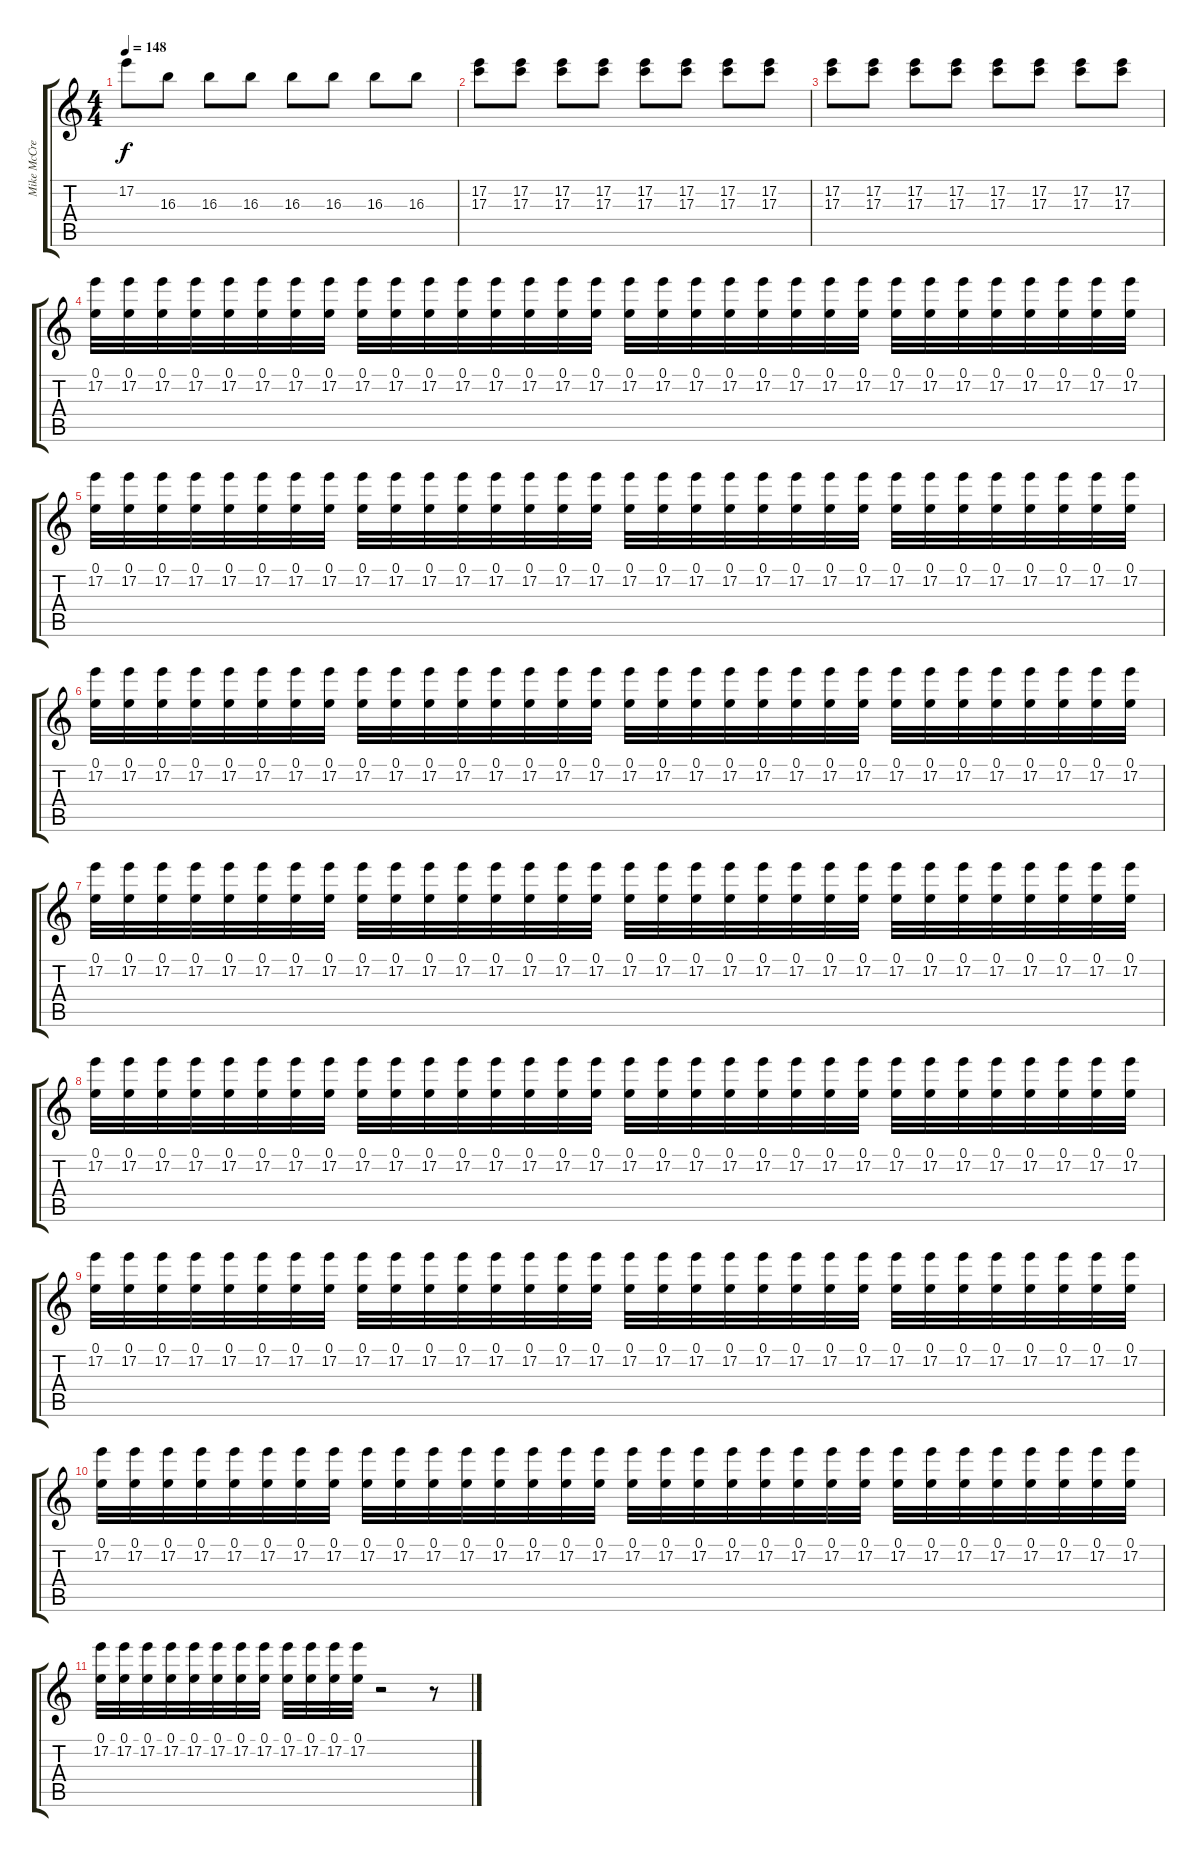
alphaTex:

\track ("Mike McCready" "Mike McCre") {instrument distortionguitar}
\staff {score tabs}
\tuning (E4 B3 G3 D3 A2 E2) {hide}
\ts (4 4)
\tempo 148
\clef g2
\ks c
17.2.8{dy f} 16.3.8 16.3.8 16.3.8 16.3.8 16.3.8 16.3.8 16.3.8 |
(17.2 17.3).8 (17.2 17.3).8 (17.2 17.3).8 (17.2 17.3).8 (17.2 17.3).8 (17.2 17.3).8 (17.2 17.3).8 (17.2 17.3).8 |
(17.2 17.3).8 (17.2 17.3).8 (17.2 17.3).8 (17.2 17.3).8 (17.2 17.3).8 (17.2 17.3).8 (17.2 17.3).8 (17.2 17.3).8 |
(0.1 17.2).32 (0.1 17.2).32 (0.1 17.2).32 (0.1 17.2).32 (0.1 17.2).32 (0.1 17.2).32 (0.1 17.2).32 (0.1 17.2).32 (0.1 17.2).32 (0.1 17.2).32 (0.1 17.2).32 (0.1 17.2).32 (0.1 17.2).32 (0.1 17.2).32 (0.1 17.2).32 (0.1 17.2).32 (0.1 17.2).32 (0.1 17.2).32 (0.1 17.2).32 (0.1 17.2).32 (0.1 17.2).32 (0.1 17.2).32 (0.1 17.2).32 (0.1 17.2).32 (0.1 17.2).32 (0.1 17.2).32 (0.1 17.2).32 (0.1 17.2).32 (0.1 17.2).32 (0.1 17.2).32 (0.1 17.2).32 (0.1 17.2).32 |
(0.1 17.2).32 (0.1 17.2).32 (0.1 17.2).32 (0.1 17.2).32 (0.1 17.2).32 (0.1 17.2).32 (0.1 17.2).32 (0.1 17.2).32 (0.1 17.2).32 (0.1 17.2).32 (0.1 17.2).32 (0.1 17.2).32 (0.1 17.2).32 (0.1 17.2).32 (0.1 17.2).32 (0.1 17.2).32 (0.1 17.2).32 (0.1 17.2).32 (0.1 17.2).32 (0.1 17.2).32 (0.1 17.2).32 (0.1 17.2).32 (0.1 17.2).32 (0.1 17.2).32 (0.1 17.2).32 (0.1 17.2).32 (0.1 17.2).32 (0.1 17.2).32 (0.1 17.2).32 (0.1 17.2).32 (0.1 17.2).32 (0.1 17.2).32 |
(0.1 17.2).32 (0.1 17.2).32 (0.1 17.2).32 (0.1 17.2).32 (0.1 17.2).32 (0.1 17.2).32 (0.1 17.2).32 (0.1 17.2).32 (0.1 17.2).32 (0.1 17.2).32 (0.1 17.2).32 (0.1 17.2).32 (0.1 17.2).32 (0.1 17.2).32 (0.1 17.2).32 (0.1 17.2).32 (0.1 17.2).32 (0.1 17.2).32 (0.1 17.2).32 (0.1 17.2).32 (0.1 17.2).32 (0.1 17.2).32 (0.1 17.2).32 (0.1 17.2).32 (0.1 17.2).32 (0.1 17.2).32 (0.1 17.2).32 (0.1 17.2).32 (0.1 17.2).32 (0.1 17.2).32 (0.1 17.2).32 (0.1 17.2).32 |
(0.1 17.2).32 (0.1 17.2).32 (0.1 17.2).32 (0.1 17.2).32 (0.1 17.2).32 (0.1 17.2).32 (0.1 17.2).32 (0.1 17.2).32 (0.1 17.2).32 (0.1 17.2).32 (0.1 17.2).32 (0.1 17.2).32 (0.1 17.2).32 (0.1 17.2).32 (0.1 17.2).32 (0.1 17.2).32 (0.1 17.2).32 (0.1 17.2).32 (0.1 17.2).32 (0.1 17.2).32 (0.1 17.2).32 (0.1 17.2).32 (0.1 17.2).32 (0.1 17.2).32 (0.1 17.2).32 (0.1 17.2).32 (0.1 17.2).32 (0.1 17.2).32 (0.1 17.2).32 (0.1 17.2).32 (0.1 17.2).32 (0.1 17.2).32 |
(0.1 17.2).32 (0.1 17.2).32 (0.1 17.2).32 (0.1 17.2).32 (0.1 17.2).32 (0.1 17.2).32 (0.1 17.2).32 (0.1 17.2).32 (0.1 17.2).32 (0.1 17.2).32 (0.1 17.2).32 (0.1 17.2).32 (0.1 17.2).32 (0.1 17.2).32 (0.1 17.2).32 (0.1 17.2).32 (0.1 17.2).32 (0.1 17.2).32 (0.1 17.2).32 (0.1 17.2).32 (0.1 17.2).32 (0.1 17.2).32 (0.1 17.2).32 (0.1 17.2).32 (0.1 17.2).32 (0.1 17.2).32 (0.1 17.2).32 (0.1 17.2).32 (0.1 17.2).32 (0.1 17.2).32 (0.1 17.2).32 (0.1 17.2).32 |
(0.1 17.2).32 (0.1 17.2).32 (0.1 17.2).32 (0.1 17.2).32 (0.1 17.2).32 (0.1 17.2).32 (0.1 17.2).32 (0.1 17.2).32 (0.1 17.2).32 (0.1 17.2).32 (0.1 17.2).32 (0.1 17.2).32 (0.1 17.2).32 (0.1 17.2).32 (0.1 17.2).32 (0.1 17.2).32 (0.1 17.2).32 (0.1 17.2).32 (0.1 17.2).32 (0.1 17.2).32 (0.1 17.2).32 (0.1 17.2).32 (0.1 17.2).32 (0.1 17.2).32 (0.1 17.2).32 (0.1 17.2).32 (0.1 17.2).32 (0.1 17.2).32 (0.1 17.2).32 (0.1 17.2).32 (0.1 17.2).32 (0.1 17.2).32 |
(0.1 17.2).32 (0.1 17.2).32 (0.1 17.2).32 (0.1 17.2).32 (0.1 17.2).32 (0.1 17.2).32 (0.1 17.2).32 (0.1 17.2).32 (0.1 17.2).32 (0.1 17.2).32 (0.1 17.2).32 (0.1 17.2).32 (0.1 17.2).32 (0.1 17.2).32 (0.1 17.2).32 (0.1 17.2).32 (0.1 17.2).32 (0.1 17.2).32 (0.1 17.2).32 (0.1 17.2).32 (0.1 17.2).32 (0.1 17.2).32 (0.1 17.2).32 (0.1 17.2).32 (0.1 17.2).32 (0.1 17.2).32 (0.1 17.2).32 (0.1 17.2).32 (0.1 17.2).32 (0.1 17.2).32 (0.1 17.2).32 (0.1 17.2).32 |
(0.1 17.2).32 (0.1 17.2).32 (0.1 17.2).32 (0.1 17.2).32 (0.1 17.2).32 (0.1 17.2).32 (0.1 17.2).32 (0.1 17.2).32 (0.1 17.2).32 (0.1 17.2).32 (0.1 17.2).32 (0.1 17.2).32 r.2 r.8
